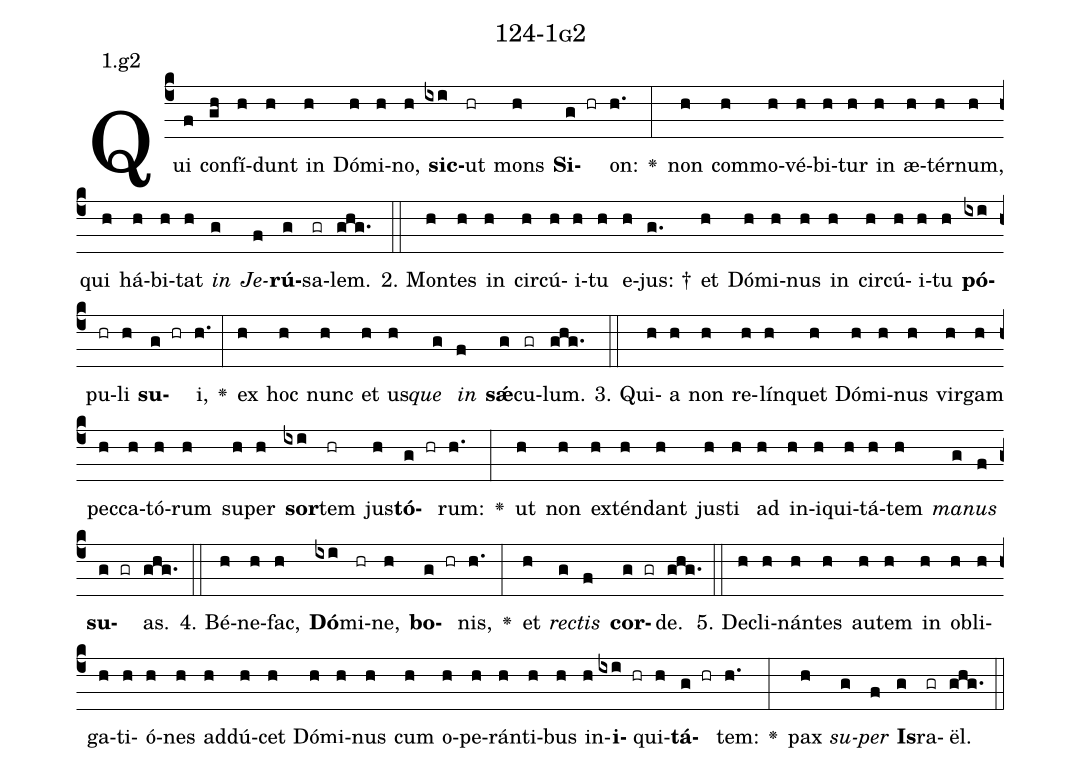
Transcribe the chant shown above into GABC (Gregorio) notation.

name: 124-1g2;
annotation: 1.g2;
%%
(c4)Qui(f) con(gh)fí(h)dunt(h) in(h) Dó(h)mi(h)no,(h) <b>sic</b>(ixi)ut(hr) mons(h) <b>Si</b>(g hr)on:(h.) <v>\greheightstar</v>(:) non(h) com(h)mo(h)vé(h)bi(h)tur(h) in(h) æ(h)tér(h)num,(h) qui(h) há(h)bi(h)tat(h) <i>in</i>(g) <i>Je</i>(f)<b>rú</b>(g)sa(gr)lem.(ghg.) (::)
2. Mon(h)tes(h) in(h) cir(h)cú(h)i(h)tu(h) e(h)jus: †(g.) et(h) Dó(h)mi(h)nus(h) in(h) cir(h)cú(h)i(h)tu(h) <b>pó</b>(ixi)pu(hr)li(h) <b>su</b>(g hr)i,(h.) <v>\greheightstar</v>(:) ex(h) hoc(h) nunc(h) et(h) us(h)<i>que</i>(g) <i>in</i>(f) <b>sǽ</b>(g)cu(gr)lum.(ghg.) (::)
3. Qui(h)a(h) non(h) re(h)lín(h)quet(h) Dó(h)mi(h)nus(h) vir(h)gam(h) pec(h)ca(h)tó(h)rum(h) su(h)per(h) <b>sor</b>(ixi)tem(hr) jus(h)<b>tó</b>(g hr)rum:(h.) <v>\greheightstar</v>(:) ut(h) non(h) ex(h)tén(h)dant(h) jus(h)ti(h) ad(h) in(h)i(h)qui(h)tá(h)tem(h) <i>ma</i>(g)<i>nus</i>(f) <b>su</b>(g gr)as.(ghg.) (::)
4. Bé(h)ne(h)fac,(h) <b>Dó</b>(ixi)mi(hr)ne,(h) <b>bo</b>(g hr)nis,(h.) <v>\greheightstar</v>(:) et(h) <i>rec</i>(g)<i>tis</i>(f) <b>cor</b>(g gr)de.(ghg.) (::)
5. De(h)cli(h)nán(h)tes(h) au(h)tem(h) in(h) ob(h)li(h)ga(h)ti(h)ó(h)nes(h) ad(h)dú(h)cet(h) Dó(h)mi(h)nus(h) cum(h) o(h)pe(h)rán(h)ti(h)bus(h) in(h)<b>i</b>(ixi hr)qui(h)<b>tá</b>(g hr)tem:(h.) <v>\greheightstar</v>(:) pax(h) <i>su</i>(g)<i>per</i>(f) <b>Is</b>(g)ra(gr)ël.(ghg.) (::)
